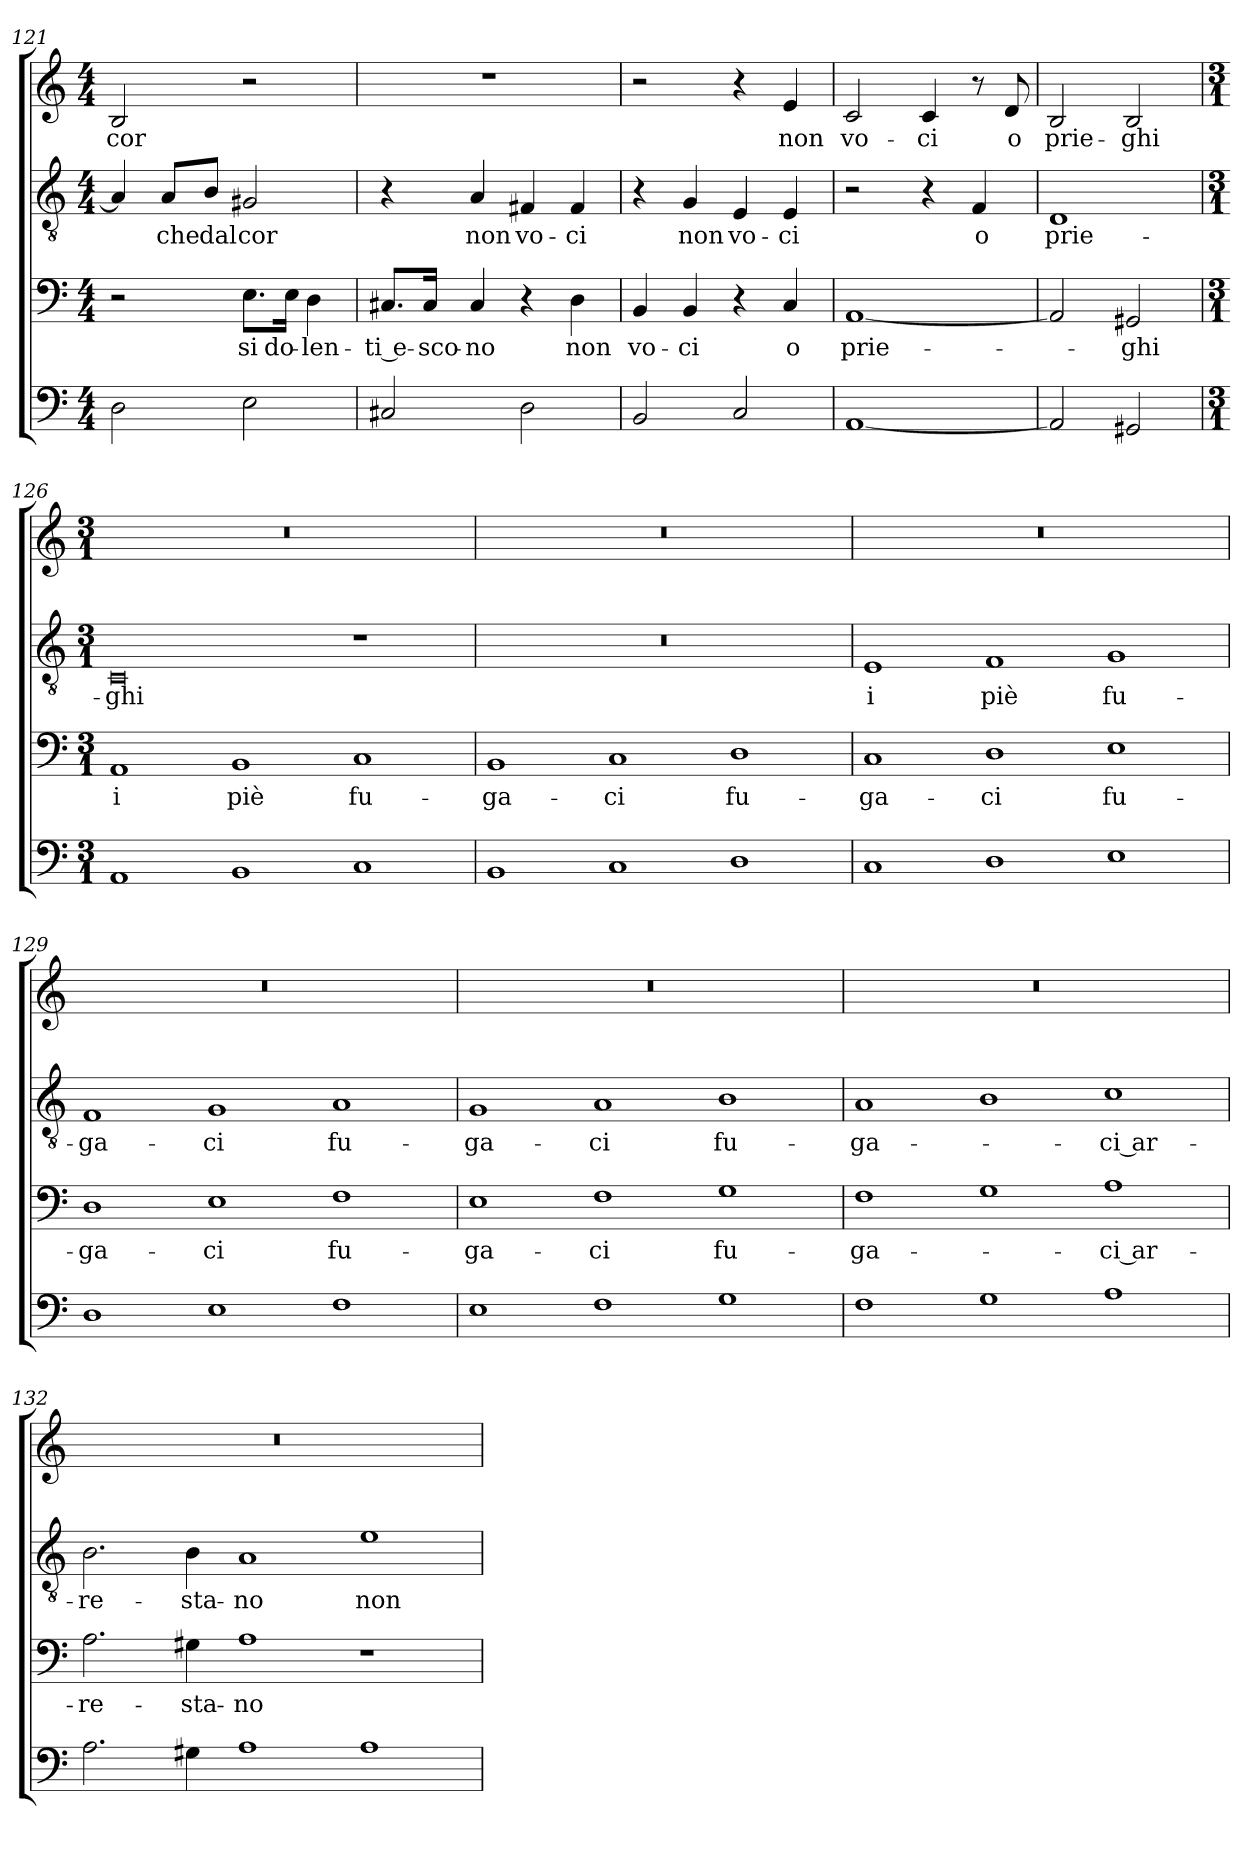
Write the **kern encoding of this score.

**kern	**kern	**text	**kern	**text	**kern	**text
*part4	*part3	*part3	*part2	*part2	*part1	*part1
*staff4	*staff3	*staff3	*staff2	*staff2	*staff1	*staff1
*clefF4	*clefF4	*	*clefGv2	*	*clefG2	*
*k[]	*k[]	*	*k[]	*	*k[]	*
*M4/4	*M4/4	*	*M4/4	*	*M4/4	*
=121	=121	=121	=121	=121	=121	=121
!	!	!	!	!	!	!LO:LY:b
2D\	2r	.	4A/]	.	2B/	cor
!	!	!	!	!LO:LY:b	!	!
.	.	.	8A/L	che	.	.
!	!	!	!	!LO:LY:b	!	!
.	.	.	8B/J	dal	.	.
!	!	!LO:LY:b	!	!LO:LY:b	!	!
2E\	8.E\L	si	2G#X/	cor	2r	.
!	!	!LO:LY:b	!	!	!	!
.	16E\Jk	do-	.	.	.	.
!	!	!LO:LY:b	!	!	!	!
.	4D\	-len-	.	.	.	.
!!LO:LB:g=z
=122	=122	=122	=122	=122	=122	=122
!	!	!LO:LY:b	!	!	!	!
2C#X/	8.C#X/L	ti e-	4r	.	1r	.
!	!	!LO:LY:b	!	!	!	!
.	16C#/Jk	-sco-	.	.	.	.
!	!	!LO:LY:b	!	!LO:LY:b	!	!
.	4C#/	-no	4A/	non	.	.
!	!	!	!	!LO:LY:b	!	!
2D\	4r	.	4F#X/	vo-	.	.
!	!	!LO:LY:b	!	!LO:LY:b	!	!
.	4D\	non	4F#/	-ci	.	.
=123	=123	=123	=123	=123	=123	=123
!	!	!LO:LY:b	!	!	!	!
2BB/	4BB/	vo-	4r	.	2r	.
!	!	!LO:LY:b	!	!LO:LY:b	!	!
.	4BB/	-ci	4G/	non	.	.
!	!	!	!	!LO:LY:b	!	!
2C/	4r	.	4E/	vo-	4r	.
!	!	!LO:LY:b	!	!LO:LY:b	!	!LO:LY:b
.	4C/	o	4E/	-ci	4e/	non
=124	=124	=124	=124	=124	=124	=124
!	!	!LO:LY:b	!	!	!	!LO:LY:b
[1AA	[1AA	prie-	2r	.	2c/	vo-
!	!	!	!	!	!	!LO:LY:b
.	.	.	4r	.	4c/	-ci
!	!	!	!	!LO:LY:b	!	!
.	.	.	4F/	o	8r	.
!	!	!	!	!	!	!LO:LY:b
.	.	.	.	.	8d/	o
=125	=125	=125	=125	=125	=125	=125
!	!	!	!	!LO:LY:b	!	!LO:LY:b
2AA/]	2AA/]	.	1D	prie-	2B/	prie-
!	!	!LO:LY:b	!	!	!	!LO:LY:b
2GG#X/	2GG#X/	-ghi	.	.	2B/	-ghi
=126	=126	=126	=126	=126	=126	=126
*M3/1	*M3/1	*	*M3/1	*	*M3/1	*
!	!	!LO:LY:b	!	!LO:LY:b	!	!
1AA	1AA	i	0C	-ghi	0.r	.
!	!	!LO:LY:b	!	!	!	!
1BB	1BB	piè	.	.	.	.
!	!	!LO:LY:b	!	!	!	!
1C	1C	fu-	1r	.	.	.
!!LO:LB:g=z
=127	=127	=127	=127	=127	=127	=127
!	!	!LO:LY:b	!	!	!	!
1BB	1BB	-ga-	0.r	.	0.r	.
!	!	!LO:LY:b	!	!	!	!
1C	1C	-ci	.	.	.	.
!	!	!LO:LY:b	!	!	!	!
1D	1D	fu-	.	.	.	.
=128	=128	=128	=128	=128	=128	=128
!	!	!LO:LY:b	!	!LO:LY:b	!	!
1C	1C	-ga-	1E	i	0.r	.
!	!	!LO:LY:b	!	!LO:LY:b	!	!
1D	1D	-ci	1F	piè	.	.
!	!	!LO:LY:b	!	!LO:LY:b	!	!
1E	1E	fu-	1G	fu-	.	.
=129	=129	=129	=129	=129	=129	=129
!	!	!LO:LY:b	!	!LO:LY:b	!	!
1D	1D	-ga-	1F	-ga-	0.r	.
!	!	!LO:LY:b	!	!LO:LY:b	!	!
1E	1E	-ci	1G	-ci	.	.
!	!	!LO:LY:b	!	!LO:LY:b	!	!
1F	1F	fu-	1A	fu-	.	.
=130	=130	=130	=130	=130	=130	=130
!	!	!LO:LY:b	!	!LO:LY:b	!	!
1E	1E	-ga-	1G	-ga-	0.r	.
!	!	!LO:LY:b	!	!LO:LY:b	!	!
1F	1F	-ci	1A	-ci	.	.
!	!	!LO:LY:b	!	!LO:LY:b	!	!
1G	1G	fu-	1B	fu-	.	.
!!LO:PB:g=z
=131	=131	=131	=131	=131	=131	=131
!	!	!LO:LY:b	!	!LO:LY:b	!	!
1F	1F	-ga-	1A	-ga-	0.r	.
1G	1G	.	1B	.	.	.
!	!	!LO:LY:b	!	!LO:LY:b	!	!
1A	1A	ci ar-	1c	ci ar-	.	.
=132	=132	=132	=132	=132	=132	=132
!	!	!LO:LY:b	!	!LO:LY:b	!	!
2.A\	2.A\	-re-	2.B\	-re-	0.r	.
!	!	!LO:LY:b	!	!LO:LY:b	!	!
4G#X\	4G#X\	-sta-	4B\	-sta-	.	.
!	!	!LO:LY:b	!	!LO:LY:b	!	!
1A	1A	-no	1A	-no	.	.
!	!	!	!	!LO:LY:b	!	!
1A	1r	.	1e	non	.	.
=	=	=	=	=	=	=
*-	*-	*-	*-	*-	*-	*-
